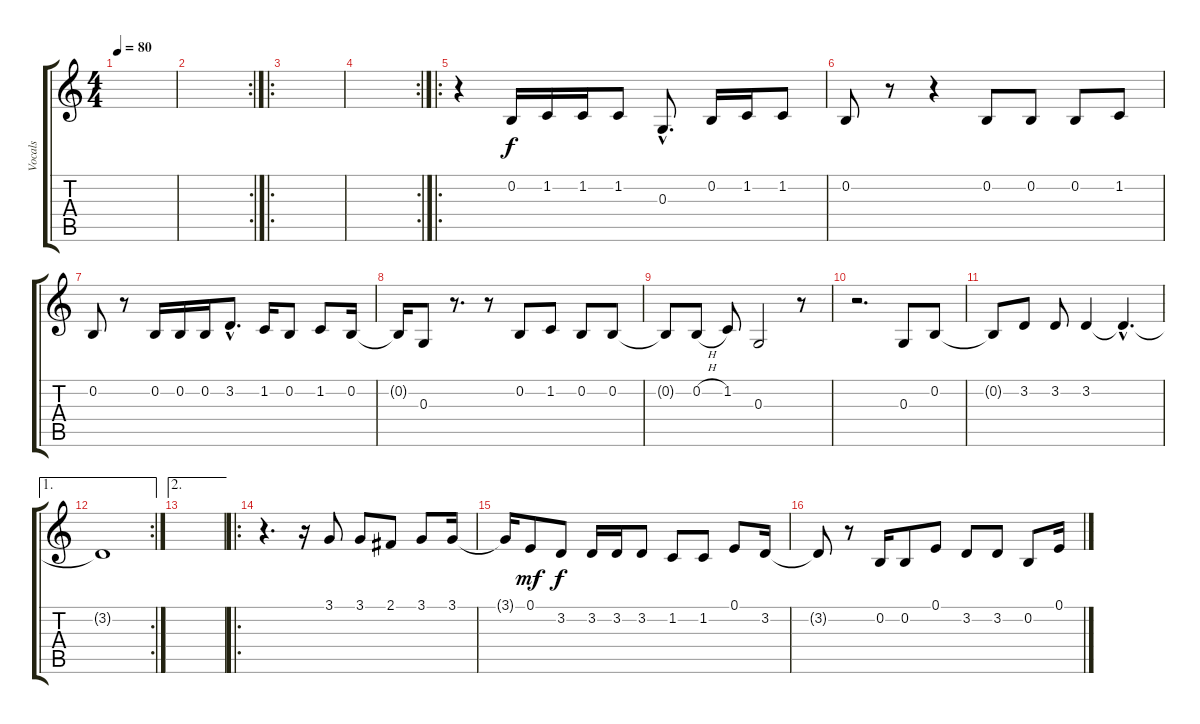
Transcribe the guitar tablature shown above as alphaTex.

\track ("Vocals" "Vocals") {instrument oboe}
\staff {score tabs}
\tuning (E4 B3 G3 D3 A2 E2) {hide}
\ts (4 4)
\tempo 80
\clef g2
\ks c
|
\rc 2
|
\ro
|
\rc 2
|
\ro
r.4 0.2.16 1.2.16 1.2.16 1.2.8 0.3{hac}.8{d} 0.2.16 1.2.16 1.2.8 |
0.2.8 r.8 r.4 0.2.8 0.2.8 0.2.8 1.2.8 |
0.2.8 r.8 0.2.16 0.2.16 0.2.16 3.2{hac}.8{d} 1.2.16 0.2.8 1.2.8 0.2.16 |
0.2{t}.16 0.3.8 r.8{d} r.8 0.2.8 1.2.8 0.2.8 0.2.8 |
0.2{t}.8 0.2{h}.8 1.2.8 0.3.2 r.8 |
r.2{d} 0.3.8 0.2.8 |
0.2{t}.8 3.2.8 3.2.8 3.2.4 3.2{hac t}.4{d} |
\ae 1
\rc 2
3.2{t}.1 |
\ae 2
|
\ro
r.4{d} r.16 3.1.8 3.1.8 2.1.8 3.1.8 3.1.16 |
3.1{t}.16 0.1.8{dy mf} 3.2.8{dy f} 3.2.16 3.2.16 3.2.8 1.2.8 1.2.8 0.1.8 3.2.16 |
3.2{t}.8 r.8 0.2.16 0.2.8 0.1.8 3.2.8 3.2.8 0.2.8 0.1.16
